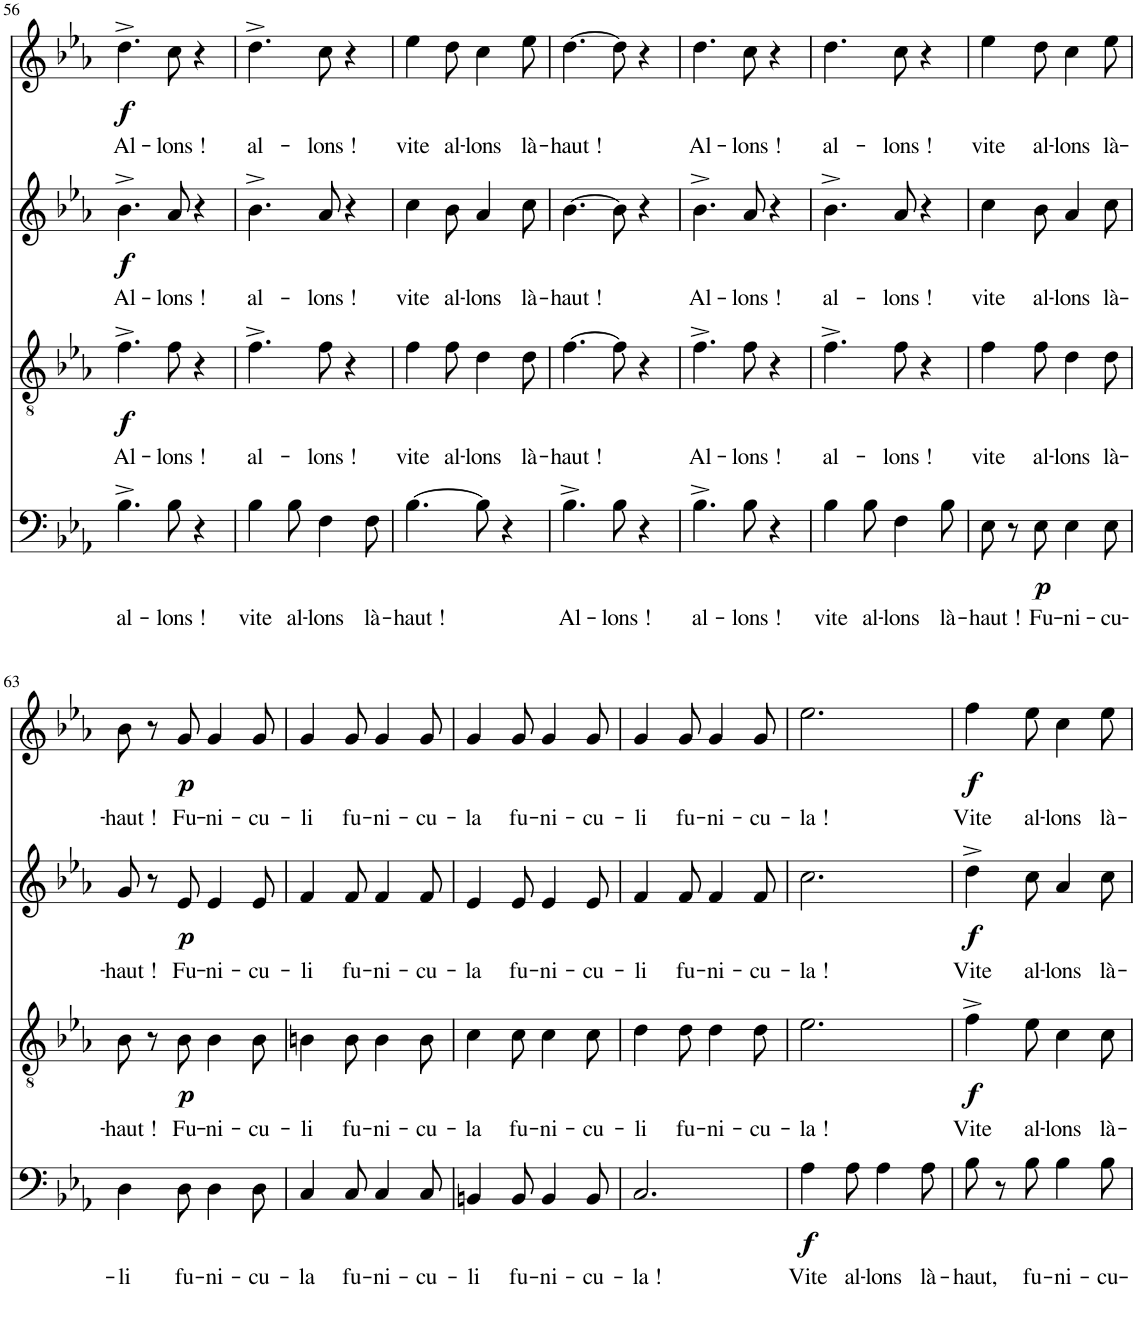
**kern	**text	**dynam	**kern	**text	**dynam	**kern	**text	**dynam	**kern	**text	**dynam
*part4	*part4	*part4	*part3	*part3	*part3	*part2	*part2	*part2	*part1	*part1	*part1
*staff4	*staff4	*staff4	*staff3	*staff3	*staff3	*staff2	*staff2	*staff2	*staff1	*staff1	*staff1
*I"B	*	*	*I"T	*	*	*I"A	*	*	*I"S	*	*
!!LO:PB:g=z
*clefF4	*	*	*clefGv2	*	*	*clefG2	*	*	*clefG2	*	*
*	*	*	*Trd4c7	*	*	*	*	*	*	*	*
*k[b-e-a-]	*	*	*k[b-e-a-]	*	*	*k[b-e-a-]	*	*	*k[b-e-a-]	*	*
*E-:	*	*	*E-:	*	*	*E-:	*	*	*E-:	*	*
*M6/8	*	*	*M6/8	*	*	*M6/8	*	*	*M6/8	*	*
=56	=56	=56	=56	=56	=56	=56	=56	=56	=56	=56	=56
!	!LO:LY:b	!	!	!LO:LY:b	!LO:DY:b	!	!LO:LY:b	!LO:DY:b	!	!LO:LY:b	!LO:DY:b
4.B-^\	al-	.	4.f^\	Al-	f	4.b-^\	Al-	f	4.dd^\	Al-	f
!	!LO:LY:b	!	!	!LO:LY:b	!	!	!LO:LY:b	!	!	!LO:LY:b	!
8B-\	-lons !	.	8f\	-lons !	.	8a-/	-lons !	.	8cc\	-lons !	.
4r	.	.	4r	.	.	4r	.	.	4r	.	.
=57	=57	=57	=57	=57	=57	=57	=57	=57	=57	=57	=57
!	!LO:LY:b	!	!	!LO:LY:b	!	!	!LO:LY:b	!	!	!LO:LY:b	!
4B-\	vite	.	4.f^\	al-	.	4.b-^\	al-	.	4.dd^\	al-	.
!	!LO:LY:b	!	!	!	!	!	!	!	!	!	!
8B-\	al-	.	.	.	.	.	.	.	.	.	.
!	!LO:LY:b	!	!	!LO:LY:b	!	!	!LO:LY:b	!	!	!LO:LY:b	!
4F\	-lons	.	8f\	-lons !	.	8a-/	-lons !	.	8cc\	-lons !	.
.	.	.	4r	.	.	4r	.	.	4r	.	.
!	!LO:LY:b	!	!	!	!	!	!	!	!	!	!
8F\	là-	.	.	.	.	.	.	.	.	.	.
=58	=58	=58	=58	=58	=58	=58	=58	=58	=58	=58	=58
!	!LO:LY:b	!	!	!LO:LY:b	!	!	!LO:LY:b	!	!	!LO:LY:b	!
[4.B-\	-haut !	.	4f\	vite	.	4cc\	vite	.	4ee-\	vite	.
!	!	!	!	!LO:LY:b	!	!	!LO:LY:b	!	!	!LO:LY:b	!
.	.	.	8f\	al-	.	8b-\	al-	.	8dd\	al-	.
!	!	!	!	!LO:LY:b	!	!	!LO:LY:b	!	!	!LO:LY:b	!
8B-\]	.	.	4d\	-lons	.	4a-/	-lons	.	4cc\	-lons	.
4r	.	.	.	.	.	.	.	.	.	.	.
!	!	!	!	!LO:LY:b	!	!	!LO:LY:b	!	!	!LO:LY:b	!
.	.	.	8d\	là-	.	8cc\	là-	.	8ee-\	là-	.
=59	=59	=59	=59	=59	=59	=59	=59	=59	=59	=59	=59
!	!LO:LY:b	!	!	!LO:LY:b	!	!	!LO:LY:b	!	!	!LO:LY:b	!
4.B-^\	Al-	.	[4.f\	-haut !	.	[4.b-\	-haut !	.	[4.dd\	-haut !	.
!	!LO:LY:b	!	!	!	!	!	!	!	!	!	!
8B-\	-lons !	.	8f\]	.	.	8b-\]	.	.	8dd\]	.	.
4r	.	.	4r	.	.	4r	.	.	4r	.	.
=60	=60	=60	=60	=60	=60	=60	=60	=60	=60	=60	=60
!	!LO:LY:b	!	!	!LO:LY:b	!	!	!LO:LY:b	!	!	!LO:LY:b	!
4.B-^\	al-	.	4.f^\	Al-	.	4.b-^\	Al-	.	4.dd\	Al-	.
!	!LO:LY:b	!	!	!LO:LY:b	!	!	!LO:LY:b	!	!	!LO:LY:b	!
8B-\	-lons !	.	8f\	-lons !	.	8a-/	-lons !	.	8cc\	-lons !	.
4r	.	.	4r	.	.	4r	.	.	4r	.	.
=61	=61	=61	=61	=61	=61	=61	=61	=61	=61	=61	=61
!	!LO:LY:b	!	!	!LO:LY:b	!	!	!LO:LY:b	!	!	!LO:LY:b	!
4B-\	vite	.	4.f^\	al-	.	4.b-^\	al-	.	4.dd\	al-	.
!	!LO:LY:b	!	!	!	!	!	!	!	!	!	!
8B-\	al-	.	.	.	.	.	.	.	.	.	.
!	!LO:LY:b	!	!	!LO:LY:b	!	!	!LO:LY:b	!	!	!LO:LY:b	!
4F\	-lons	.	8f\	-lons !	.	8a-/	-lons !	.	8cc\	-lons !	.
.	.	.	4r	.	.	4r	.	.	4r	.	.
!	!LO:LY:b	!	!	!	!	!	!	!	!	!	!
8B-\	là-	.	.	.	.	.	.	.	.	.	.
=62	=62	=62	=62	=62	=62	=62	=62	=62	=62	=62	=62
!	!LO:LY:b	!	!	!LO:LY:b	!	!	!LO:LY:b	!	!	!LO:LY:b	!
8E-\	-haut !	.	4f\	vite	.	4cc\	vite	.	4ee-\	vite	.
8r	.	.	.	.	.	.	.	.	.	.	.
!	!LO:LY:b	!LO:DY:b	!	!LO:LY:b	!	!	!LO:LY:b	!	!	!LO:LY:b	!
8E-\	Fu-	p	8f\	al-	.	8b-\	al-	.	8dd\	al-	.
!	!LO:LY:b	!	!	!LO:LY:b	!	!	!LO:LY:b	!	!	!LO:LY:b	!
4E-\	-ni-	.	4d\	-lons	.	4a-/	-lons	.	4cc\	-lons	.
!	!LO:LY:b	!	!	!LO:LY:b	!	!	!LO:LY:b	!	!	!LO:LY:b	!
8E-\	-cu-	.	8d\	là-	.	8cc\	là-	.	8ee-\	là-	.
!!LO:LB:g=z
=63	=63	=63	=63	=63	=63	=63	=63	=63	=63	=63	=63
!	!LO:LY:b	!	!	!LO:LY:b	!	!	!LO:LY:b	!	!	!LO:LY:b	!
4D\	-li	.	8B-\	-haut !	.	8g/	-haut !	.	8b-\	-haut !	.
.	.	.	8r	.	.	8r	.	.	8r	.	.
!	!LO:LY:b	!	!	!LO:LY:b	!LO:DY:b	!	!LO:LY:b	!LO:DY:b	!	!LO:LY:b	!LO:DY:b
8D\	fu-	.	8B-\	Fu-	p	8e-/	Fu-	p	8g/	Fu-	p
!	!LO:LY:b	!	!	!LO:LY:b	!	!	!LO:LY:b	!	!	!LO:LY:b	!
4D\	-ni-	.	4B-\	-ni-	.	4e-/	-ni-	.	4g/	-ni-	.
!	!LO:LY:b	!	!	!LO:LY:b	!	!	!LO:LY:b	!	!	!LO:LY:b	!
8D\	-cu-	.	8B-\	-cu-	.	8e-/	-cu-	.	8g/	-cu-	.
=64	=64	=64	=64	=64	=64	=64	=64	=64	=64	=64	=64
!	!LO:LY:b	!	!	!LO:LY:b	!	!	!LO:LY:b	!	!	!LO:LY:b	!
4C/	-la	.	4Bn\	-li	.	4f/	-li	.	4g/	-li	.
!	!LO:LY:b	!	!	!LO:LY:b	!	!	!LO:LY:b	!	!	!LO:LY:b	!
8C/	fu-	.	8B\	fu-	.	8f/	fu-	.	8g/	fu-	.
!	!LO:LY:b	!	!	!LO:LY:b	!	!	!LO:LY:b	!	!	!LO:LY:b	!
4C/	-ni-	.	4B\	-ni-	.	4f/	-ni-	.	4g/	-ni-	.
!	!LO:LY:b	!	!	!LO:LY:b	!	!	!LO:LY:b	!	!	!LO:LY:b	!
8C/	-cu-	.	8B\	-cu-	.	8f/	-cu-	.	8g/	-cu-	.
=65	=65	=65	=65	=65	=65	=65	=65	=65	=65	=65	=65
!	!LO:LY:b	!	!	!LO:LY:b	!	!	!LO:LY:b	!	!	!LO:LY:b	!
4BBn/	-li	.	4c\	-la	.	4e-/	-la	.	4g/	-la	.
!	!LO:LY:b	!	!	!LO:LY:b	!	!	!LO:LY:b	!	!	!LO:LY:b	!
8BB/	fu-	.	8c\	fu-	.	8e-/	fu-	.	8g/	fu-	.
!	!LO:LY:b	!	!	!LO:LY:b	!	!	!LO:LY:b	!	!	!LO:LY:b	!
4BB/	-ni-	.	4c\	-ni-	.	4e-/	-ni-	.	4g/	-ni-	.
!	!LO:LY:b	!	!	!LO:LY:b	!	!	!LO:LY:b	!	!	!LO:LY:b	!
8BB/	-cu-	.	8c\	-cu-	.	8e-/	-cu-	.	8g/	-cu-	.
=66	=66	=66	=66	=66	=66	=66	=66	=66	=66	=66	=66
!	!LO:LY:b	!	!	!LO:LY:b	!	!	!LO:LY:b	!	!	!LO:LY:b	!
2.C/	-la !	.	4d\	-li	.	4f/	-li	.	4g/	-li	.
!	!	!	!	!LO:LY:b	!	!	!LO:LY:b	!	!	!LO:LY:b	!
.	.	.	8d\	fu-	.	8f/	fu-	.	8g/	fu-	.
!	!	!	!	!LO:LY:b	!	!	!LO:LY:b	!	!	!LO:LY:b	!
.	.	.	4d\	-ni-	.	4f/	-ni-	.	4g/	-ni-	.
!	!	!	!	!LO:LY:b	!	!	!LO:LY:b	!	!	!LO:LY:b	!
.	.	.	8d\	-cu-	.	8f/	-cu-	.	8g/	-cu-	.
=67	=67	=67	=67	=67	=67	=67	=67	=67	=67	=67	=67
!	!LO:LY:b	!LO:DY:b	!	!LO:LY:b	!	!	!LO:LY:b	!	!	!LO:LY:b	!
4A-\	Vite	f	2.e-\	-la !	.	2.cc\	-la !	.	2.ee-\	-la !	.
!	!LO:LY:b	!	!	!	!	!	!	!	!	!	!
8A-\	al-	.	.	.	.	.	.	.	.	.	.
!	!LO:LY:b	!	!	!	!	!	!	!	!	!	!
4A-\	-lons	.	.	.	.	.	.	.	.	.	.
!	!LO:LY:b	!	!	!	!	!	!	!	!	!	!
8A-\	là-	.	.	.	.	.	.	.	.	.	.
=68	=68	=68	=68	=68	=68	=68	=68	=68	=68	=68	=68
!	!LO:LY:b	!	!	!LO:LY:b	!LO:DY:b	!	!LO:LY:b	!LO:DY:b	!	!LO:LY:b	!LO:DY:b
8B-\	-haut,	.	4f^\	Vite	f	4dd^\	Vite	f	4ff\	Vite	f
8r	.	.	.	.	.	.	.	.	.	.	.
!	!LO:LY:b	!	!	!LO:LY:b	!	!	!LO:LY:b	!	!	!LO:LY:b	!
8B-\	fu-	.	8e-\	al-	.	8cc\	al-	.	8ee-\	al-	.
!	!LO:LY:b	!	!	!LO:LY:b	!	!	!LO:LY:b	!	!	!LO:LY:b	!
4B-\	-ni-	.	4c\	-lons	.	4a-/	-lons	.	4cc\	-lons	.
!	!LO:LY:b	!	!	!LO:LY:b	!	!	!LO:LY:b	!	!	!LO:LY:b	!
8B-\	-cu-	.	8c\	là-	.	8cc\	là-	.	8ee-\	là-	.
=	=	=	=	=	=	=	=	=	=	=	=
*-	*-	*-	*-	*-	*-	*-	*-	*-	*-	*-	*-
